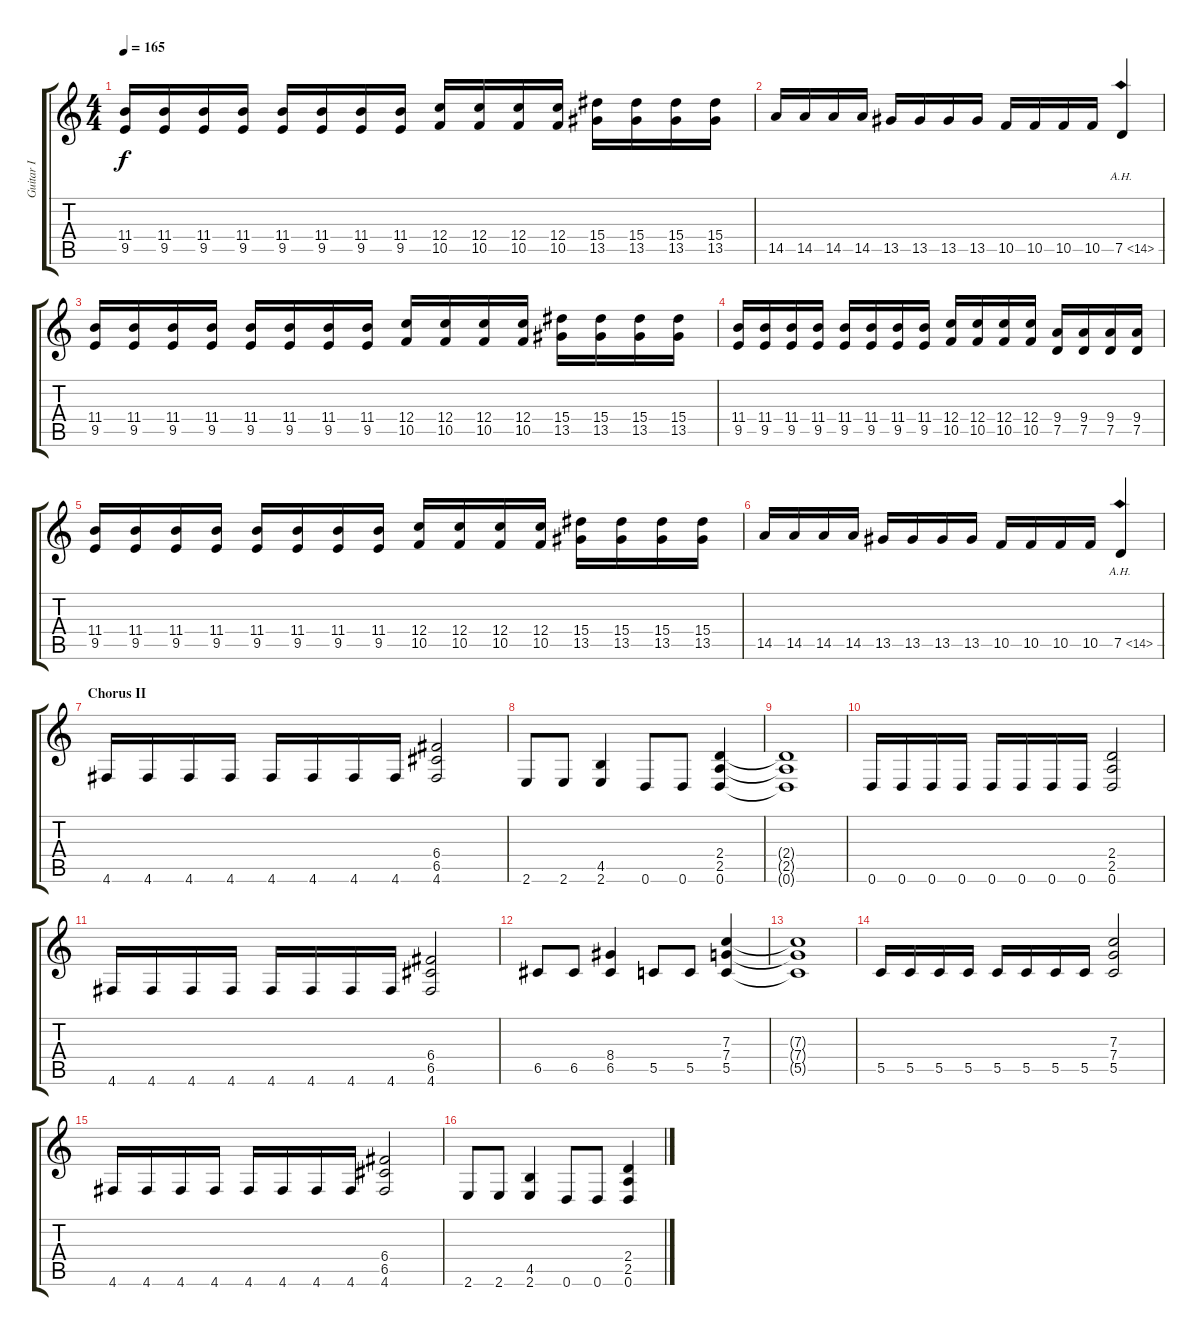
\track ("Guitar I" "Guitar I") {instrument distortionguitar}
\staff {score tabs}
\tuning (D4 A3 F3 C3 G2 D2) {hide}
\ts (4 4)
\tempo 165
\clef g2
\ks c
(11.4 9.5).16{dy f} (11.4 9.5).16 (11.4 9.5).16 (11.4 9.5).16 (11.4 9.5).16 (11.4 9.5).16 (11.4 9.5).16 (11.4 9.5).16 (12.4 10.5).16 (12.4 10.5).16 (12.4 10.5).16 (12.4 10.5).16 (15.4 13.5).16 (15.4 13.5).16 (15.4 13.5).16 (15.4 13.5).16 |
14.5.16 14.5.16 14.5.16 14.5.16 13.5.16 13.5.16 13.5.16 13.5.16 10.5.16 10.5.16 10.5.16 10.5.16 7.5{ah 7}.4 |
(11.4 9.5).16 (11.4 9.5).16 (11.4 9.5).16 (11.4 9.5).16 (11.4 9.5).16 (11.4 9.5).16 (11.4 9.5).16 (11.4 9.5).16 (12.4 10.5).16 (12.4 10.5).16 (12.4 10.5).16 (12.4 10.5).16 (15.4 13.5).16 (15.4 13.5).16 (15.4 13.5).16 (15.4 13.5).16 |
(11.4 9.5).16 (11.4 9.5).16 (11.4 9.5).16 (11.4 9.5).16 (11.4 9.5).16 (11.4 9.5).16 (11.4 9.5).16 (11.4 9.5).16 (12.4 10.5).16 (12.4 10.5).16 (12.4 10.5).16 (12.4 10.5).16 (9.4 7.5).16 (9.4 7.5).16 (9.4 7.5).16 (9.4 7.5).16 |
(11.4 9.5).16 (11.4 9.5).16 (11.4 9.5).16 (11.4 9.5).16 (11.4 9.5).16 (11.4 9.5).16 (11.4 9.5).16 (11.4 9.5).16 (12.4 10.5).16 (12.4 10.5).16 (12.4 10.5).16 (12.4 10.5).16 (15.4 13.5).16 (15.4 13.5).16 (15.4 13.5).16 (15.4 13.5).16 |
14.5.16 14.5.16 14.5.16 14.5.16 13.5.16 13.5.16 13.5.16 13.5.16 10.5.16 10.5.16 10.5.16 10.5.16 7.5{ah 7}.4 |
\section ("" "Chorus II")
4.6.16 4.6.16 4.6.16 4.6.16 4.6.16 4.6.16 4.6.16 4.6.16 (6.4 6.5 4.6).2 |
2.6.8 2.6.8 (4.5 2.6).4 0.6.8 0.6.8 (2.4 2.5 0.6).4 |
(2.4{t} 2.5{t} 0.6{t}).1 |
0.6.16 0.6.16 0.6.16 0.6.16 0.6.16 0.6.16 0.6.16 0.6.16 (2.4 2.5 0.6).2 |
4.6.16 4.6.16 4.6.16 4.6.16 4.6.16 4.6.16 4.6.16 4.6.16 (6.4 6.5 4.6).2 |
6.5.8 6.5.8 (8.4 6.5).4 5.5.8 5.5.8 (7.3 7.4 5.5).4 |
(7.3{t} 7.4{t} 5.5{t}).1 |
5.5.16 5.5.16 5.5.16 5.5.16 5.5.16 5.5.16 5.5.16 5.5.16 (7.3 7.4 5.5).2 |
4.6.16 4.6.16 4.6.16 4.6.16 4.6.16 4.6.16 4.6.16 4.6.16 (6.4 6.5 4.6).2 |
2.6.8 2.6.8 (4.5 2.6).4 0.6.8 0.6.8 (2.4 2.5 0.6).4
